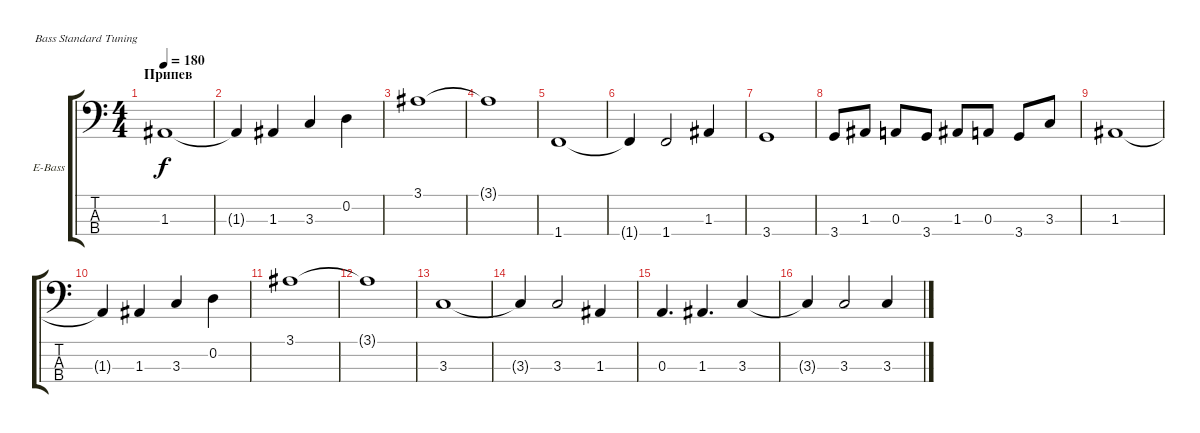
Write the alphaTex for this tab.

\defaultSystemsLayout 4
\bracketExtendMode groupsimilarinstruments
\firstSystemTrackNameOrientation horizontal
\otherSystemsTrackNameOrientation horizontal
\track ("Самойлов" "E-Bass") {instrument electricbassfinger}
\staff {score tabs}
\tuning (G2 D2 A1 E1)
\ts (4 4)
\section ("" "Припев")
\tempo 180
\clef f4
\scale
0.333333
\ks c
1.3.1{dy f} |
\scale
0.333333 1.3{t}.4 1.3.4 3.3.4 0.2.4 |
\scale
0.333333 3.1.1 |
\scale
0.333333 3.1{t}.1 |
\scale
0.333333 1.4.1 |
\scale
0.333333 1.4{t}.4 1.4.2 1.3.4 |
\scale
0.333333 3.4.1 |
\scale
0.333333 3.4.8 1.3.8 0.3.8 3.4.8 1.3.8 0.3.8 3.4.8 3.3.8 |
\scale
0.333333 1.3.1 |
\scale
0.333333 1.3{t}.4 1.3.4 3.3.4 0.2.4 |
\scale
0.333333 3.1.1 |
\scale
0.333333 3.1{t}.1 |
\scale
0.333333 3.3.1 |
\scale
0.333333 3.3{t}.4 3.3.2 1.3.4 |
\scale
0.333333 0.3.4{d} 1.3.4{d} 3.3.4 |
\scale
0.333333 3.3{t}.4 3.3.2 3.3.4
